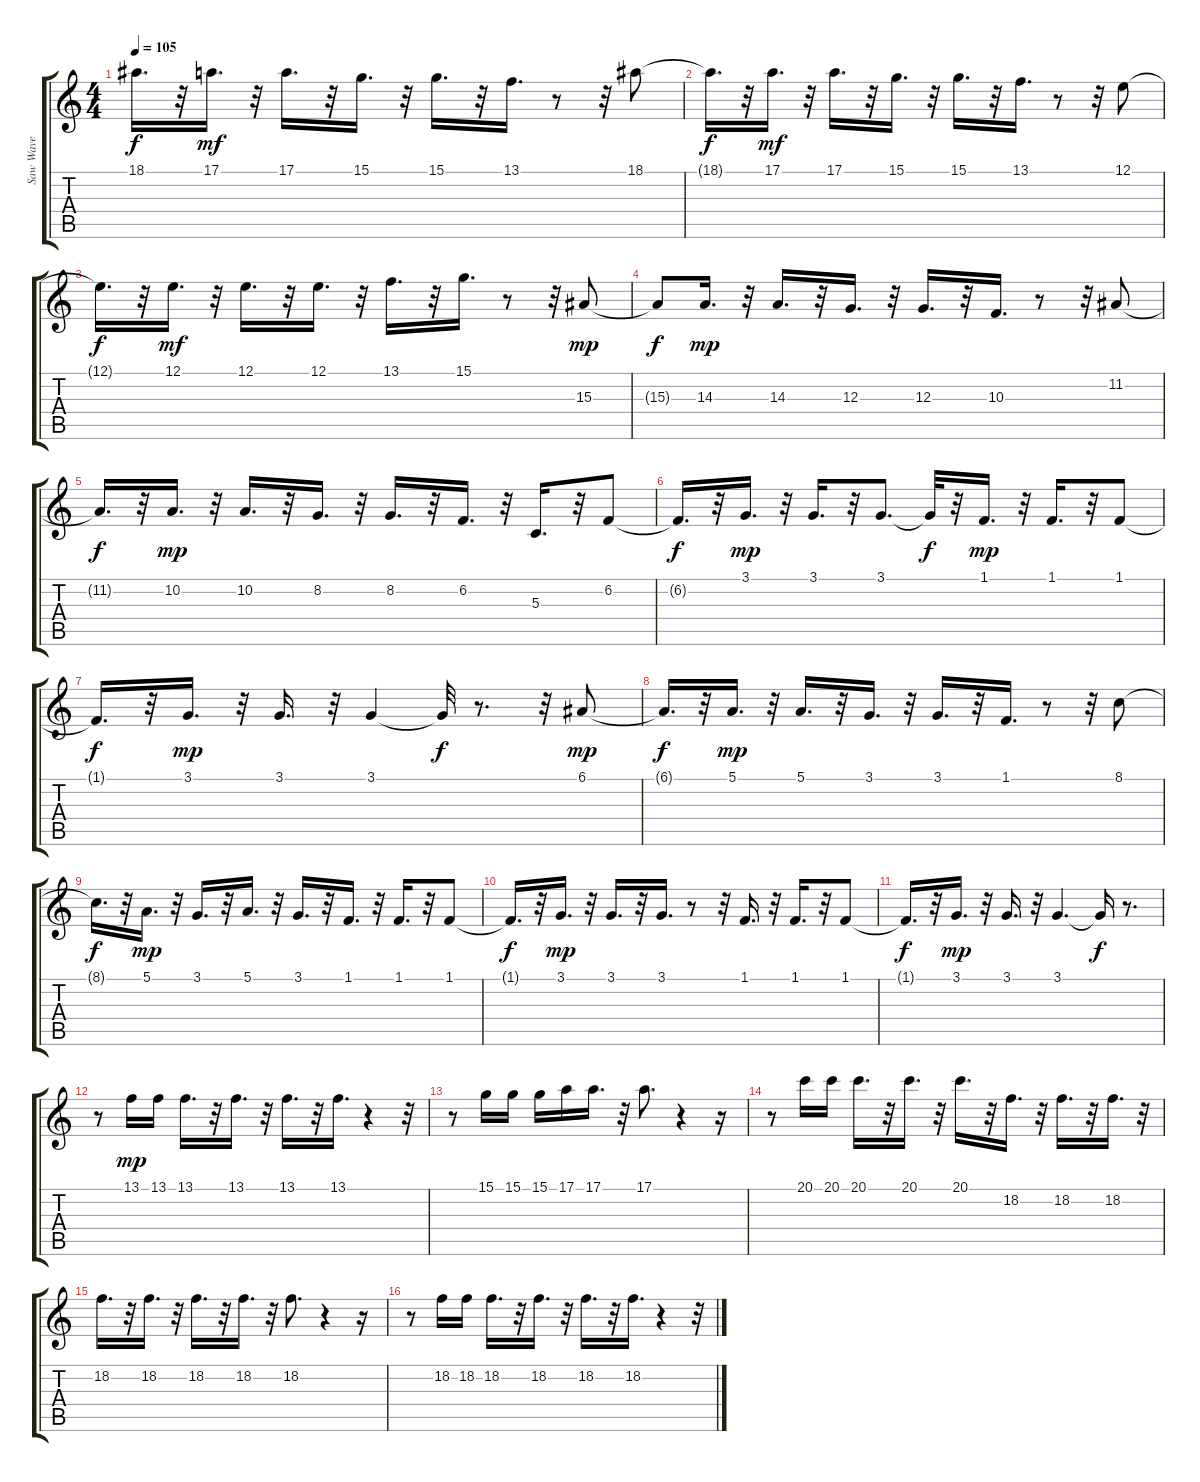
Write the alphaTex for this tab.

\track ("Saw Wave" "Saw Wave") {instrument lead2sawtooth}
\staff {score tabs}
\tuning (E4 B3 G3 D3 A2 E2) {hide}
\ts (4 4)
\tempo 105
\clef g2
\ks c
18.1{t}.16{d dy f} r.32 17.1.16{d dy mf} r.32 17.1.16{d} r.32 15.1.16{d} r.32 15.1.16{d} r.32 13.1.16{d} r.8 r.32 18.1.8 |
18.1{t}.16{d dy f} r.32 17.1.16{d dy mf} r.32 17.1.16{d} r.32 15.1.16{d} r.32 15.1.16{d} r.32 13.1.16{d} r.8 r.32 12.1.8 |
12.1{t}.16{d dy f} r.32 12.1.16{d dy mf} r.32 12.1.16{d} r.32 12.1.16{d} r.32 13.1.16{d} r.32 15.1.16{d} r.8 r.32 15.3.8{dy mp} |
15.3{t}.8{dy f} 14.3.16{d dy mp} r.32 14.3.16{d} r.32 12.3.16{d} r.32 12.3.16{d} r.32 10.3.16{d} r.8 r.32 11.2.8 |
11.2{t}.16{d dy f} r.32 10.2.16{d dy mp} r.32 10.2.16{d} r.32 8.2.16{d} r.32 8.2.16{d} r.32 6.2.16{d} r.32 5.3.16{d} r.32 6.2.8 |
6.2{t}.16{d dy f} r.32 3.1.16{d dy mp} r.32 3.1.16{d} r.32 3.1.8{d} 3.1{t}.32{dy f} r.32 1.1.16{d dy mp} r.32 1.1.16{d} r.32 1.1.8 |
1.1{t}.16{d dy f} r.32 3.1.16{d dy mp} r.32 3.1.16{d} r.32 3.1.4 3.1{t}.32{dy f} r.8{d} r.32 6.1.8{dy mp} |
6.1{t}.16{d dy f} r.32 5.1.16{d dy mp} r.32 5.1.16{d} r.32 3.1.16{d} r.32 3.1.16{d} r.32 1.1.16{d} r.8 r.32 8.1.8 |
8.1{t}.16{d dy f} r.32 5.1.16{d dy mp} r.32 3.1.16{d} r.32 5.1.16{d} r.32 3.1.16{d} r.32 1.1.16{d} r.32 1.1.16{d} r.32 1.1.8 |
1.1{t}.16{d dy f} r.32 3.1.16{d dy mp} r.32 3.1.16{d} r.32 3.1.16{d} r.8 r.32 1.1.16{d} r.32 1.1.16{d} r.32 1.1.8 |
1.1{t}.16{d dy f} r.32 3.1.16{d dy mp} r.32 3.1.16{d} r.32 3.1.4{d} 3.1{t}.16{dy f} r.8{d} |
r.8 13.1.16{dy mp} 13.1.16 13.1.16{d} r.32 13.1.16{d} r.32 13.1.16{d} r.32 13.1.16{d} r.4 r.32 |
r.8 15.1.16 15.1.16 15.1.16 17.1.16 17.1.16{d} r.32 17.1.8{d} r.4 r.16 |
r.8 20.1.16 20.1.16 20.1.16{d} r.32 20.1.16{d} r.32 20.1.16{d} r.32 18.2.16{d} r.32 18.2.16{d} r.32 18.2.16{d} r.32 |
18.2.16{d} r.32 18.2.16{d} r.32 18.2.16{d} r.32 18.2.16{d} r.32 18.2.8{d} r.4 r.16 |
r.8 18.2.16 18.2.16 18.2.16{d} r.32 18.2.16{d} r.32 18.2.16{d} r.32 18.2.16{d} r.4 r.32
